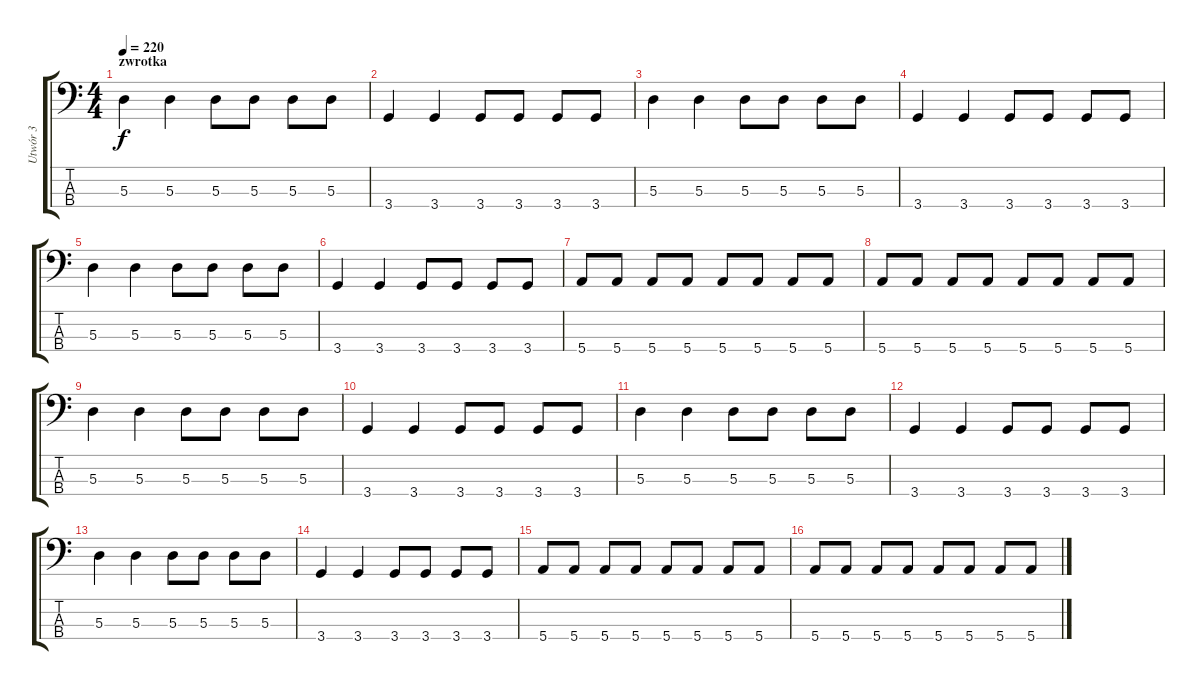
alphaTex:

\track ("Utwór 3" "Utwór 3") {instrument electricbasspick}
\staff {score tabs}
\tuning (G2 D2 A1 E1) {hide}
\ts (4 4)
\section ("" "zwrotka")
\tempo 220
\clef f4
\ks c
5.3.4{dy f} 5.3.4 5.3.8 5.3.8 5.3.8 5.3.8 |
3.4.4 3.4.4 3.4.8 3.4.8 3.4.8 3.4.8 |
5.3.4 5.3.4 5.3.8 5.3.8 5.3.8 5.3.8 |
3.4.4 3.4.4 3.4.8 3.4.8 3.4.8 3.4.8 |
5.3.4 5.3.4 5.3.8 5.3.8 5.3.8 5.3.8 |
3.4.4 3.4.4 3.4.8 3.4.8 3.4.8 3.4.8 |
5.4.8 5.4.8 5.4.8 5.4.8 5.4.8 5.4.8 5.4.8 5.4.8 |
5.4.8 5.4.8 5.4.8 5.4.8 5.4.8 5.4.8 5.4.8 5.4.8 |
5.3.4 5.3.4 5.3.8 5.3.8 5.3.8 5.3.8 |
3.4.4 3.4.4 3.4.8 3.4.8 3.4.8 3.4.8 |
5.3.4 5.3.4 5.3.8 5.3.8 5.3.8 5.3.8 |
3.4.4 3.4.4 3.4.8 3.4.8 3.4.8 3.4.8 |
5.3.4 5.3.4 5.3.8 5.3.8 5.3.8 5.3.8 |
3.4.4 3.4.4 3.4.8 3.4.8 3.4.8 3.4.8 |
5.4.8 5.4.8 5.4.8 5.4.8 5.4.8 5.4.8 5.4.8 5.4.8 |
5.4.8 5.4.8 5.4.8 5.4.8 5.4.8 5.4.8 5.4.8 5.4.8
